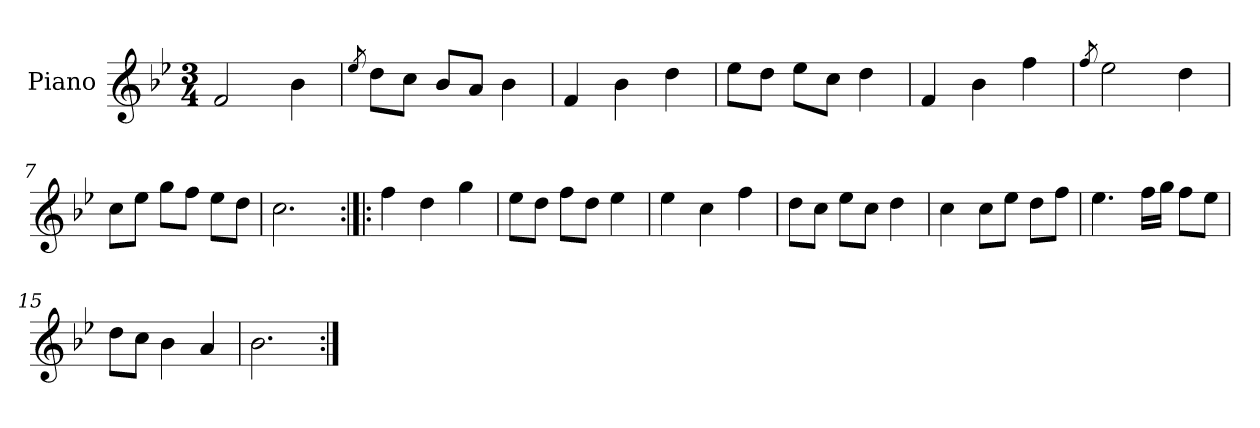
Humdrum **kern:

**kern
*part1
*staff1
*I"Piano
*I'Pno.
*clefG2
*k[b-e-]
*M3/4
=1
2f/
4b-\
=2
8qee-/
8dd\L
8cc\J
8b-/L
8a/J
4b-\
=3
4f/
4b-\
4dd\
=4
8ee-\L
8dd\J
8ee-\L
8cc\J
4dd\
=5
4f/
4b-\
4ff\
=6
8qff/
2ee-\
4dd\
=7
8cc\L
8ee-\J
8gg\L
8ff\J
8ee-\L
8dd\J
=8
2.cc\
=9:|!|:
4ff\
4dd\
4gg\
=10
8ee-\L
8dd\J
8ff\L
8dd\J
4ee-\
=11
4ee-\
4cc\
4ff\
=12
8dd\L
8cc\J
8ee-\L
8cc\J
4dd\
=13
4cc\
8cc\L
8ee-\J
8dd\L
8ff\J
=14
4.ee-\
16ff\LL
16gg\JJ
8ff\L
8ee-\J
=15
8dd\L
8cc\J
4b-\
4a/
=16
2.b-\
=:|!
*-
